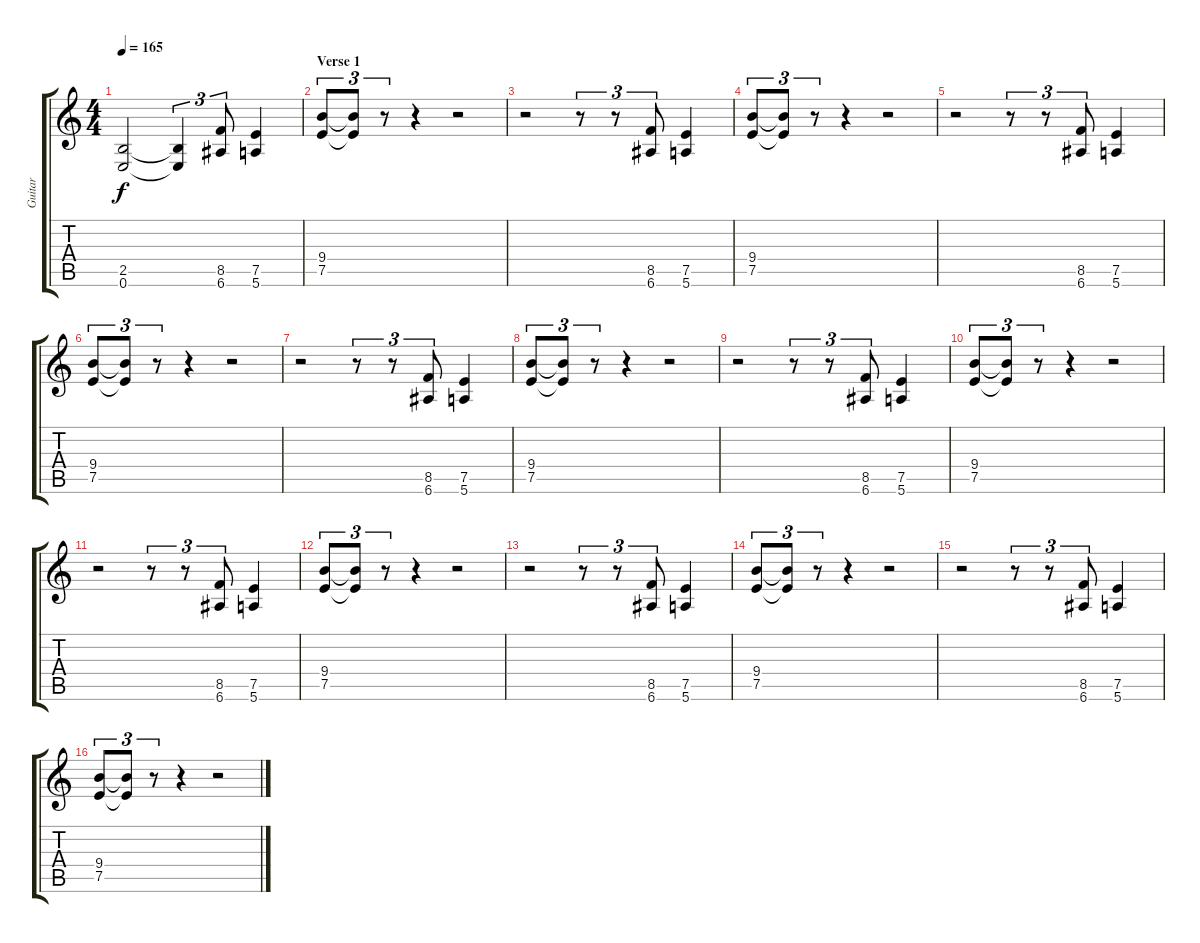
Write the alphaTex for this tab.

\track ("Guitar" "Guitar") {instrument distortionguitar}
\staff {score tabs}
\tuning (E4 B3 G3 D3 A2 E2) {hide}
\ts (4 4)
\tempo 165
\clef g2
\ks c
(2.5{t} 0.6{t}).2{dy f} (2.5{t} 0.6{t}).4{tu (3 2)} (8.5 6.6).8{tu (3 2)} (7.5 5.6).4 |
\section ("" "Verse 1")
(9.4 7.5).8{tu (3 2)} (9.4{t} 7.5{t}).8{tu (3 2)} r.8{tu (3 2)} r.4 r.2 |
r.2 r.8{tu (3 2)} r.8{tu (3 2)} (8.5 6.6).8{tu (3 2)} (7.5 5.6).4 |
(9.4 7.5).8{tu (3 2)} (9.4{t} 7.5{t}).8{tu (3 2)} r.8{tu (3 2)} r.4 r.2 |
r.2 r.8{tu (3 2)} r.8{tu (3 2)} (8.5 6.6).8{tu (3 2)} (7.5 5.6).4 |
(9.4 7.5).8{tu (3 2)} (9.4{t} 7.5{t}).8{tu (3 2)} r.8{tu (3 2)} r.4 r.2 |
r.2 r.8{tu (3 2)} r.8{tu (3 2)} (8.5 6.6).8{tu (3 2)} (7.5 5.6).4 |
(9.4 7.5).8{tu (3 2)} (9.4{t} 7.5{t}).8{tu (3 2)} r.8{tu (3 2)} r.4 r.2 |
r.2 r.8{tu (3 2)} r.8{tu (3 2)} (8.5 6.6).8{tu (3 2)} (7.5 5.6).4 |
(9.4 7.5).8{tu (3 2)} (9.4{t} 7.5{t}).8{tu (3 2)} r.8{tu (3 2)} r.4 r.2 |
r.2 r.8{tu (3 2)} r.8{tu (3 2)} (8.5 6.6).8{tu (3 2)} (7.5 5.6).4 |
(9.4 7.5).8{tu (3 2)} (9.4{t} 7.5{t}).8{tu (3 2)} r.8{tu (3 2)} r.4 r.2 |
r.2 r.8{tu (3 2)} r.8{tu (3 2)} (8.5 6.6).8{tu (3 2)} (7.5 5.6).4 |
(9.4 7.5).8{tu (3 2)} (9.4{t} 7.5{t}).8{tu (3 2)} r.8{tu (3 2)} r.4 r.2 |
r.2 r.8{tu (3 2)} r.8{tu (3 2)} (8.5 6.6).8{tu (3 2)} (7.5 5.6).4 |
(9.4 7.5).8{tu (3 2)} (9.4{t} 7.5{t}).8{tu (3 2)} r.8{tu (3 2)} r.4 r.2
